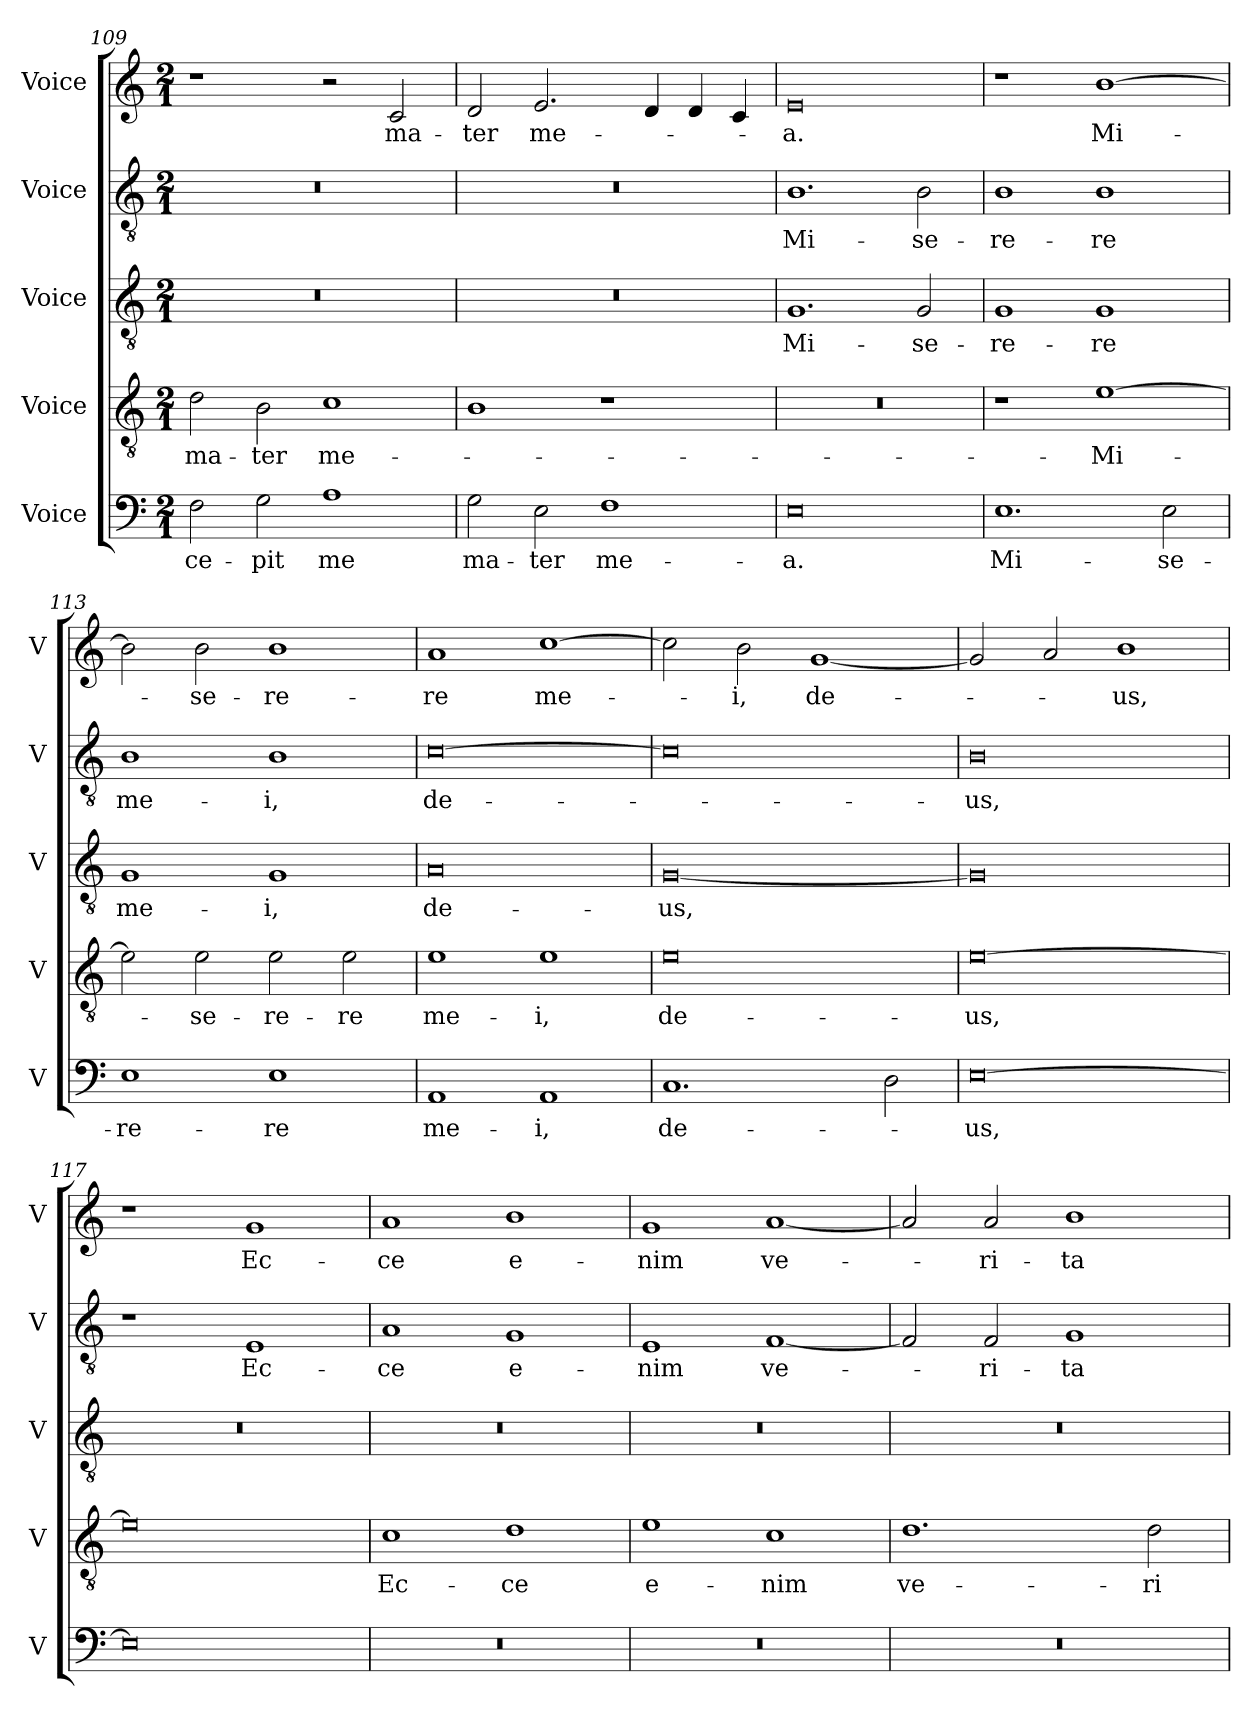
**kern	**text	**kern	**text	**kern	**text	**kern	**text	**kern	**text
*part5	*part5	*part4	*part4	*part3	*part3	*part2	*part2	*part1	*part1
*staff5	*staff5	*staff4	*staff4	*staff3	*staff3	*staff2	*staff2	*staff1	*staff1
*I"Voice	*	*I"Voice	*	*I"Voice	*	*I"Voice	*	*I"Voice	*
*I'V	*	*I'V	*	*I'V	*	*I'V	*	*I'V	*
*clefF4	*	*clefGv2	*	*clefGv2	*	*clefGv2	*	*clefG2	*
*k[]	*	*k[]	*	*k[]	*	*k[]	*	*k[]	*
*M2/1	*	*M2/1	*	*M2/1	*	*M2/1	*	*M2/1	*
=109	=109	=109	=109	=109	=109	=109	=109	=109	=109
!	!LO:LY:b	!	!LO:LY:b	!	!	!	!	!	!
2F\	-ce-	2d\	ma-	0r	.	0r	.	1r	.
!	!LO:LY:b	!	!LO:LY:b	!	!	!	!	!	!
2G\	-pit	2B\	-ter	.	.	.	.	.	.
!	!LO:LY:b	!	!LO:LY:b	!	!	!	!	!	!
1A	me	1c	me-	.	.	.	.	2r	.
!	!	!	!	!	!	!	!	!	!LO:LY:b
.	.	.	.	.	.	.	.	2c/	ma-
!!LO:PB:g=z
=110	=110	=110	=110	=110	=110	=110	=110	=110	=110
!	!LO:LY:b	!	!	!	!	!	!	!	!LO:LY:b
2G\	ma-	1B	.	0r	.	0r	.	2d/	-ter
!	!LO:LY:b	!	!	!	!	!	!	!	!LO:LY:b
2E\	-ter	.	.	.	.	.	.	2.e/	me-
!	!LO:LY:b	!	!	!	!	!	!	!	!
1F	me-	1r	.	.	.	.	.	.	.
.	.	.	.	.	.	.	.	4d/	.
.	.	.	.	.	.	.	.	4d/	.
.	.	.	.	.	.	.	.	4c/	.
=111	=111	=111	=111	=111	=111	=111	=111	=111	=111
!	!LO:LY:b	!	!	!	!LO:LY:b	!	!LO:LY:b	!	!LO:LY:b
0E	-a.	0r	.	1.G	Mi-	1.B	Mi-	0e	-a.
!	!	!	!	!	!LO:LY:b	!	!LO:LY:b	!	!
.	.	.	.	2G/	-se-	2B\	-se-	.	.
=112	=112	=112	=112	=112	=112	=112	=112	=112	=112
!	!LO:LY:b	!	!	!	!LO:LY:b	!	!LO:LY:b	!	!
1.E	Mi-	1r	.	1G	-re-	1B	-re-	1r	.
!	!	!	!LO:LY:b	!	!LO:LY:b	!	!LO:LY:b	!	!LO:LY:b
.	.	[1e	-Mi-	1G	-re	1B	-re	[1b	Mi-
!	!LO:LY:b	!	!	!	!	!	!	!	!
2E\	-se-	.	.	.	.	.	.	.	.
=113	=113	=113	=113	=113	=113	=113	=113	=113	=113
!	!LO:LY:b	!	!	!	!LO:LY:b	!	!LO:LY:b	!	!
1E	-re-	2e\]	.	1G	me-	1B	me-	2b\]	.
!	!	!	!LO:LY:b	!	!	!	!	!	!LO:LY:b
.	.	2e\	-se-	.	.	.	.	2b\	-se-
!	!LO:LY:b	!	!LO:LY:b	!	!LO:LY:b	!	!LO:LY:b	!	!LO:LY:b
1E	-re	2e\	-re-	1G	-i,	1B	-i,	1b	-re-
!	!	!	!LO:LY:b	!	!	!	!	!	!
.	.	2e\	-re	.	.	.	.	.	.
!!LO:LB:g=z
=114	=114	=114	=114	=114	=114	=114	=114	=114	=114
!	!LO:LY:b	!	!LO:LY:b	!	!LO:LY:b	!	!LO:LY:b	!	!LO:LY:b
1AA	me-	1e	me-	0A	de-	[0c	de-	1a	-re
!	!LO:LY:b	!	!LO:LY:b	!	!	!	!	!	!LO:LY:b
1AA	-i,	1e	-i,	.	.	.	.	[1cc	me-
=115	=115	=115	=115	=115	=115	=115	=115	=115	=115
!	!LO:LY:b	!	!LO:LY:b	!	!LO:LY:b	!	!	!	!
1.C	de-	0e	de-	[0G	-us,	0c]	.	2cc\]	.
!	!	!	!	!	!	!	!	!	!LO:LY:b
.	.	.	.	.	.	.	.	2b\	-i,
!	!	!	!	!	!	!	!	!	!LO:LY:b
.	.	.	.	.	.	.	.	[1g	de-
2D\	.	.	.	.	.	.	.	.	.
=116	=116	=116	=116	=116	=116	=116	=116	=116	=116
!	!LO:LY:b	!	!LO:LY:b	!	!	!	!LO:LY:b	!	!
[0E	-us,	[0e	-us,	0G]	.	0B	-us,	2g/]	.
.	.	.	.	.	.	.	.	2a/	.
!	!	!	!	!	!	!	!	!	!LO:LY:b
.	.	.	.	.	.	.	.	1b	-us,
=117	=117	=117	=117	=117	=117	=117	=117	=117	=117
0E]	.	0e]	.	0r	.	1r	.	1r	.
!	!	!	!	!	!	!	!LO:LY:b	!	!LO:LY:b
.	.	.	.	.	.	1E	Ec-	1g	Ec-
=118	=118	=118	=118	=118	=118	=118	=118	=118	=118
!	!	!	!LO:LY:b	!	!	!	!LO:LY:b	!	!LO:LY:b
0r	.	1c	Ec-	0r	.	1A	-ce	1a	-ce
!	!	!	!LO:LY:b	!	!	!	!LO:LY:b	!	!LO:LY:b
.	.	1d	-ce	.	.	1G	e-	1b	e-
!!LO:LB:g=z
=119	=119	=119	=119	=119	=119	=119	=119	=119	=119
!	!	!	!LO:LY:b	!	!	!	!LO:LY:b	!	!LO:LY:b
0r	.	1e	e-	0r	.	1E	-nim	1g	-nim
!	!	!	!LO:LY:b	!	!	!	!LO:LY:b	!	!LO:LY:b
.	.	1c	-nim	.	.	[1F	ve-	[1a	ve-
=120	=120	=120	=120	=120	=120	=120	=120	=120	=120
!	!	!	!LO:LY:b	!	!	!	!	!	!
0r	.	1.d	ve-	0r	.	2F/]	.	2a/]	.
!	!	!	!	!	!	!	!LO:LY:b	!	!LO:LY:b
.	.	.	.	.	.	2F/	-ri-	2a/	-ri-
!	!	!	!	!	!	!	!LO:LY:b	!	!LO:LY:b
.	.	.	.	.	.	1G	-ta-	1b	-ta-
!	!	!	!LO:LY:b	!	!	!	!	!	!
.	.	2d\	-ri-	.	.	.	.	.	.
=	=	=	=	=	=	=	=	=	=
*-	*-	*-	*-	*-	*-	*-	*-	*-	*-
